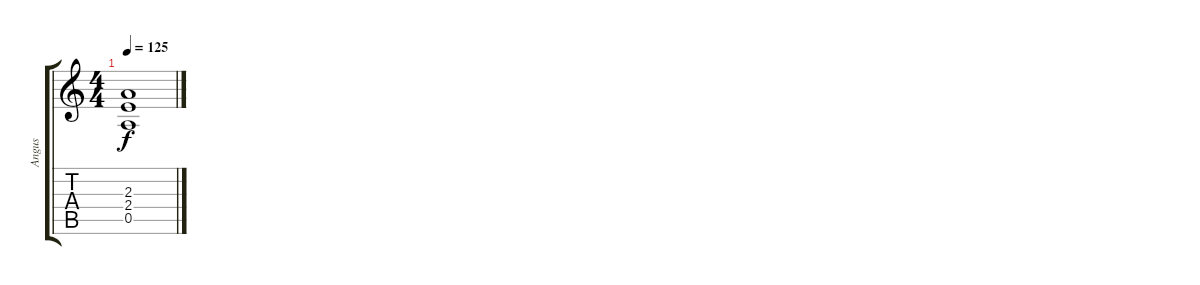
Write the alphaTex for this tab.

\track ("Angus" "Angus") {instrument distortionguitar}
\staff {score tabs}
\tuning (E4 B3 G3 D3 A2 E2) {hide}
\ts (4 4)
\tempo 125
\clef g2
\ks c
(2.3 2.4 0.5).1{dy f}
